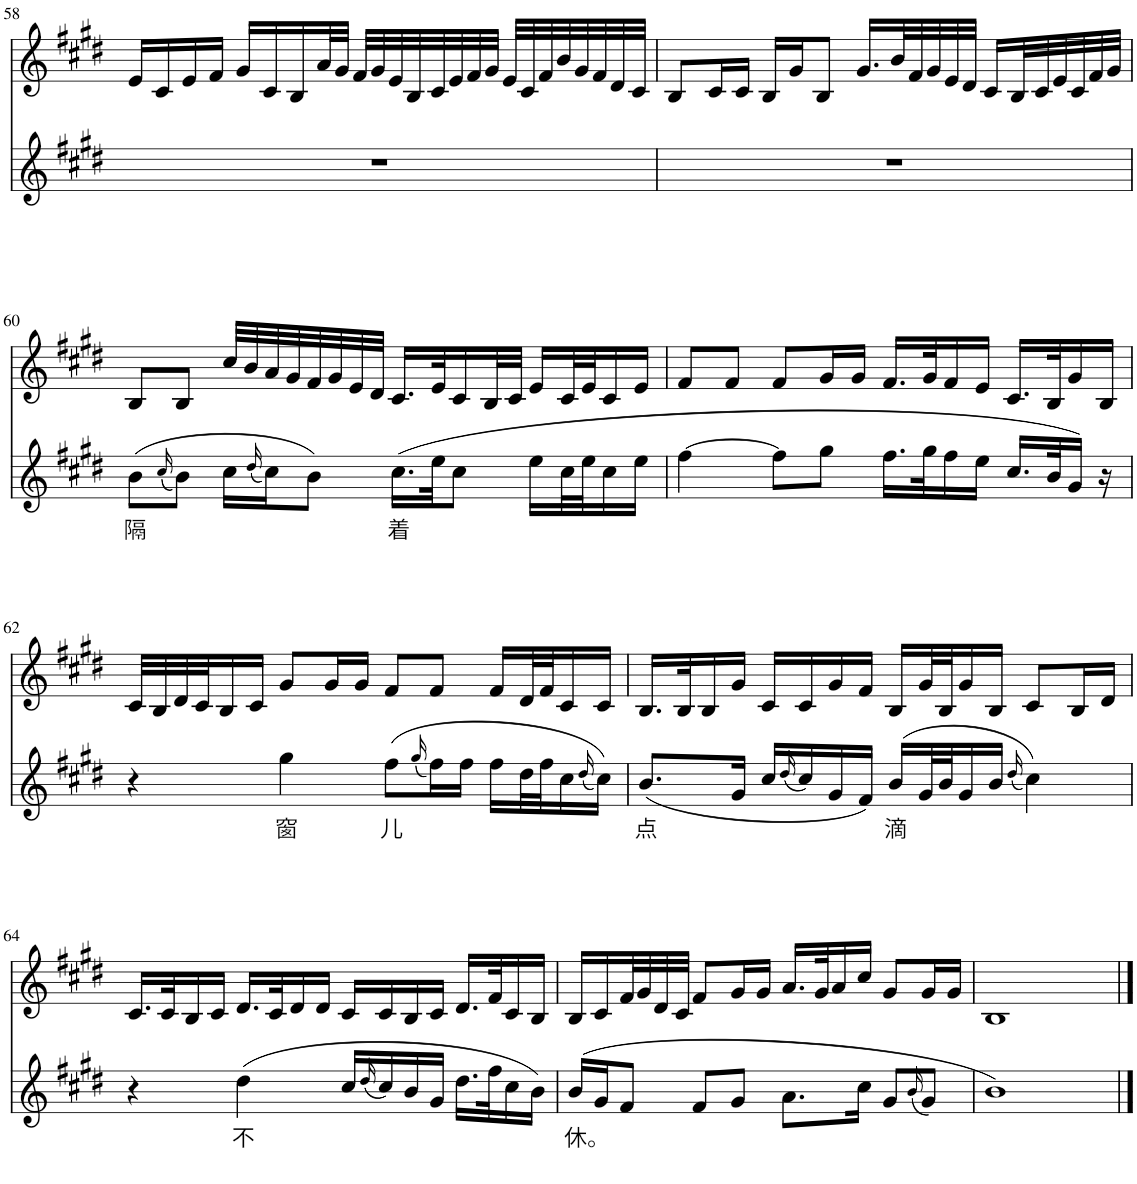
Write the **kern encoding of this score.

**kern	**text	**kern
*part2	*part2	*part1
*staff2	*staff2	*staff1
*I"Piano	*	*I"Piano
*I'Pno	*	*I'Pno
!!LO:PB:g=z
*clefG2	*	*clefG2
*k[f#c#g#d#]	*	*k[f#c#g#d#]
*M4/4	*	*M4/4
=58	=58	=58
1r	.	16e/LL
.	.	16c#/
.	.	16e/
.	.	16f#/JJ
.	.	16g#/LL
.	.	16c#/
.	.	16B/
.	.	32a/L
.	.	32g#/JJJ
.	.	32f#/LLL
.	.	32g#/
.	.	32e/
.	.	32B/
.	.	32c#/
.	.	32e/
.	.	32f#/
.	.	32g#/JJJ
.	.	32e/LLL
.	.	32c#/
.	.	32f#/
.	.	32b/
.	.	32g#/
.	.	32f#/
.	.	32d#/
.	.	32c#/JJJ
=59	=59	=59
1r	.	8B/L
.	.	16c#/L
.	.	16c#/JJ
.	.	16B/LL
.	.	16g#/J
.	.	8B/J
.	.	16.g#/LL
.	.	32b/L
.	.	32f#/
.	.	32g#/
.	.	32e/
.	.	32d#/JJJ
.	.	16c#/LL
.	.	32B/L
.	.	32c#/
.	.	32e/
.	.	32c#/
.	.	32f#/
.	.	32g#/JJJ
!!LO:LB:g=z
=60	=60	=60
!	!LO:LY:b	!
(8b\L	隔	8B/L
(16qcc#/	.	.
8b\J)	.	8B/J
16cc#\LL	.	32cc#/LLL
.	.	32b/
(16qdd#/	.	.
16cc#\J)	.	32a/
.	.	32g#/
8b\J)	.	32f#/
.	.	32g#/
.	.	32e/
.	.	32d#/JJJ
!	!LO:LY:b	!
(16.cc#\LL	着	16.c#/LL
32ee\JK	.	32e/K
8cc#\J	.	16c#/
.	.	32B/L
.	.	32c#/JJJ
16ee\LL	.	16e/LL
32cc#\L	.	32c#/L
32ee\J	.	32e/J
16cc#\	.	16c#/
16ee\JJ	.	16e/JJ
=61	=61	=61
[4ff#\	.	8f#/L
.	.	8f#/J
8ff#\L]	.	8f#/L
8gg#\J	.	16g#/L
.	.	16g#/JJ
16.ff#\LL	.	16.f#/LL
32gg#\K	.	32g#/K
16ff#\	.	16f#/
16ee\JJ	.	16e/JJ
16.cc#/LL	.	16.c#/LL
32b/K	.	32B/K
16g#/JJ)	.	16g#/
16r	.	16B/JJ
!!LO:LB:g=z
=62	=62	=62
4r	.	32c#/LLL
.	.	32B/
.	.	32d#/
.	.	32c#/J
.	.	16B/
.	.	16c#/JJ
!	!LO:LY:b	!
4gg#\	窗	8g#/L
.	.	16g#/L
.	.	16g#/JJ
!	!LO:LY:b	!
(8ff#\L	儿	8f#/L
(16qgg#/	.	.
16ff#\L)	.	8f#/J
16ff#\JJ	.	.
16ff#\LL	.	16f#/LL
32dd#\L	.	32d#/L
32ff#\J	.	32f#/J
16cc#\	.	16c#/
(16qdd#/	.	.
16cc#\JJ))	.	16c#/JJ
=63	=63	=63
!	!LO:LY:b	!
(8.b/L	点	16.B/LL
.	.	32B/K
.	.	16B/
16g#/Jk	.	16g#/JJ
16cc#/LL	.	16c#/LL
(16qdd#/	.	.
16cc#/)	.	16c#/
16g#/	.	16g#/
16f#/JJ)	.	16f#/JJ
!	!LO:LY:b	!
(16b/LL	滴	16B/LL
32g#/L	.	32g#/L
32b/J	.	32B/J
16g#/	.	16g#/
16b/JJ	.	16B/JJ
(16qdd#/	.	.
4cc#\))	.	8c#/L
.	.	16B/L
.	.	16d#/JJ
!!LO:LB:g=z
=64	=64	=64
4r	.	16.c#/LL
.	.	32c#/K
.	.	16B/
.	.	16c#/JJ
!	!LO:LY:b	!
(4dd#\	不	16.d#/LL
.	.	32c#/K
.	.	16d#/
.	.	16d#/JJ
16cc#/LL	.	16c#/LL
(16qdd#/	.	.
16cc#/)	.	16c#/
16b/	.	16B/
16g#/JJ	.	16c#/JJ
16.dd#\LL	.	16.d#/LL
32ff#\K	.	32f#/K
16cc#\	.	16c#/
16b\JJ)	.	16B/JJ
=65	=65	=65
!	!LO:LY:b	!
(16b/LL	休。	16B/LL
16g#/J	.	16c#/
8f#/J	.	32f#/L
.	.	32g#/
.	.	32d#/
.	.	32c#/JJJ
8f#/L	.	8f#/L
8g#/J	.	16g#/L
.	.	16g#/JJ
8.a\L	.	16.a/LL
.	.	32g#/K
.	.	16a/
16cc#\Jk	.	16cc#/JJ
8g#/L	.	8g#/L
(16qb/	.	.
8g#/J)	.	16g#/L
.	.	16g#/JJ
=66	=66	=66
1b)	.	1B
==	==	==
*-	*-	*-
